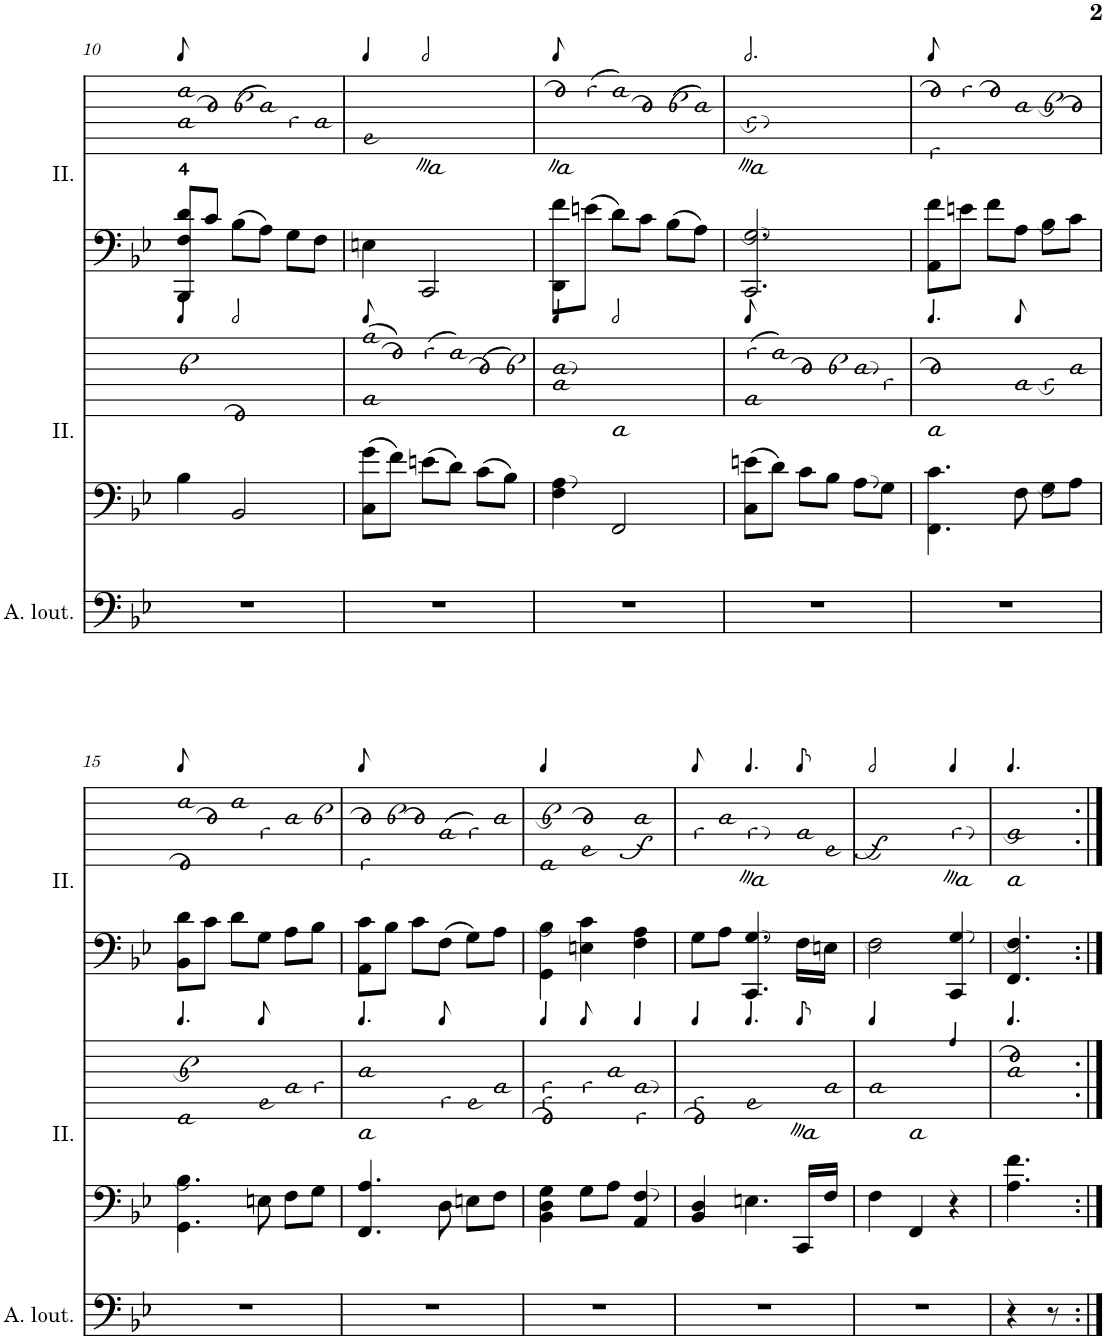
**kern	**kern	**kern	**kern	**kern
*part3	*part2	*part2	*part1	*part1
*staff5	*staff4	*staff3	*staff2	*staff1
*I"Arciloutna	*I"II.	*	*I"I.	*
*I'A. lout.	*I'II.	*	*	*
!!LO:PB:g=z
*clefF4	*clefF4	*	*clefF4	*
*k[b-e-]	*k[b-e-]	*k[b-e-]	*k[b-e-]	*k[b-e-]
*M3/4	*M3/4	*M3/4	*M3/4	*M3/4
=10	=10	=10	=10	=10
2.r	4B-\	4B-	8BBB-/ 8F/ 8d/L	8BBB-\ 8F\ 8d\L
.	.	.	8c/J	8cJ
.	2BB-/	2BB-	8B-\L	(8B-L
.	.	.	8A\J	8AJ)
.	.	.	8G\L	8GL
.	.	.	8F\J	8FJ
=11	=11	=11	=11	=11
2.r	8C\ 8g\L	(8C\ 8g\L	4En\	4En
.	8f\J	8fJ)	.	.
.	8en\L	(8eL	2CC/	2CC
.	8d\J	8dJ)	.	.
.	8c\L	(8cL	.	.
.	8B-\J	8B-J)	.	.
=12	=12	=12	=12	=12
2.r	4F\ 4A\	4F 4A	8DD\ 8f\L	8DD\ 8f\L
.	.	.	8en\J	(8enJ
.	2FF/	2FF	8d\L	8dL)
.	.	.	8c\J	8cJ
.	.	.	8B-\L	(8B-L
.	.	.	8A\J	8AJ)
=13	=13	=13	=13	=13
2.r	8C\ 8en\L	(8C\ 8e\L	2.CC/ 2.G/	2.CC 2.G
.	8d\J	8dJ)	.	.
.	8c\L	8cL	.	.
.	8B-\J	8B-J	.	.
.	8A\L	8AL	.	.
.	8G\J	8GJ	.	.
=14	=14	=14	=14	=14
2.r	4.FF\ 4.c\	4.FF 4.c	8AA\ 8f\L	8AA\ 8f\L
.	.	.	8en\J	8enJ
.	.	.	8f\L	8fL
.	8F\	8F	8A\J	8AJ
.	8G\L	8GL	8B-\L	8B-L
.	8A\J	8AJ	8c\J	8cJ
!!LO:LB:g=z
=15	=15	=15	=15	=15
2.r	4.GG\ 4.B-\	4.GG 4.B-	8BB-\ 8d\L	8BB-\ 8d\L
.	.	.	8c\J	8cJ
.	.	.	8d\L	8dL
.	8En\	8E	8G\J	8GJ
.	8F\L	8FL	8A\L	8AL
.	8G\J	8GJ	8B-\J	8B-J
=16	=16	=16	=16	=16
2.r	4.FF/ 4.A/	4.FF 4.A	8AA\ 8c\L	8AA\ 8c\L
.	.	.	8B-\J	8B-J
.	.	.	8c\L	8cL
.	8D\	8D	8F\J	(8FJ
.	8En\L	8EL	8G\L	8GL)
.	8F\J	8FJ	8A\J	8AJ
=17	=17	=17	=17	=17
2.r	4BB-\ 4D\ 4G\	4BB- 4D 4G	4GG\ 4B-\	4GG 4B-
.	8G\L	8GL	4En\ 4c\	4En 4c
.	8A\J	8AJ	.	.
.	4AA/ 4F/	4AA 4F	4F\ 4A\	4F 4A
=18	=18	=18	=18	=18
2.r	4BB-/ 4D/	4BB- 4D	8G\L	8GL
.	.	.	8A\J	8AJ
.	4.En\	4.E	4.CC/ 4.G/	4.CC 4.G
.	16CC/LL	16CCLL	16F\LL	16FLL
.	16F/JJ	16FJJ	16En\JJ	16EnJJ
=19	=19	=19	=19	=19
2.r	4F\	4F	2F\	2F
.	4FF/	4FF	.	.
.	4r	4r	4CC/ 4G/	4CC 4G
=20	=20	=20	=20	=20
4r	4.A\ 4.f\	4.A 4.f	4.FF/ 4.F/	4.FF 4.F
8r	.	.	.	.
=:|!	=:|!	=:|!	=:|!	=:|!
*-	*-	*-	*-	*-
